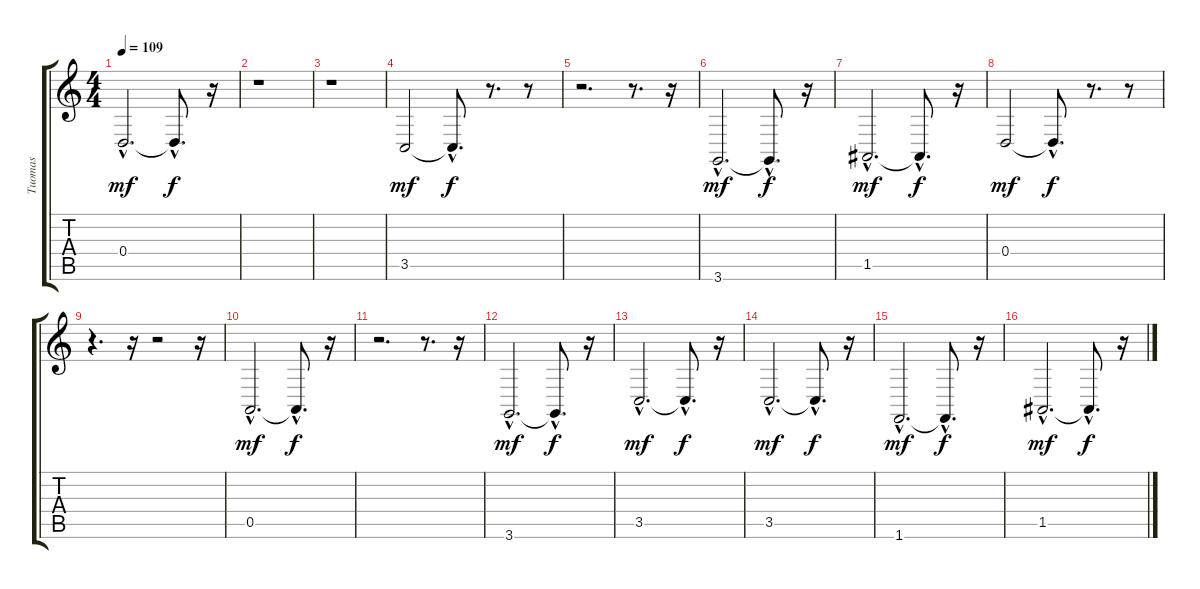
\track ("Tuomas" "Tuomas") {instrument acousticgrandpiano}
\staff {score tabs}
\tuning (E4 B3 G3 D3 A2 E2) {hide}
\ts (4 4)
\tempo 109
\clef g2
\ks c
0.4{hac}.2{d dy mf} 0.4{hac t}.8{d dy f} r.16 |
r.1 |
r.1 |
3.5.2{dy mf} 3.5{hac t}.8{d dy f} r.8{d} r.8 |
r.2{d} r.8{d} r.16 |
3.6{hac}.2{d dy mf} 3.6{hac t}.8{d dy f} r.16 |
1.5{hac}.2{d dy mf} 1.5{hac t}.8{d dy f} r.16 |
0.4.2{dy mf} 0.4{hac t}.8{d dy f} r.8{d} r.8 |
r.4{d} r.16 r.2 r.16 |
0.5{hac}.2{d dy mf} 0.5{hac t}.8{d dy f} r.16 |
r.2{d} r.8{d} r.16 |
3.6{hac}.2{d dy mf} 3.6{hac t}.8{d dy f} r.16 |
3.5{hac}.2{d dy mf} 3.5{hac t}.8{d dy f} r.16 |
3.5{hac}.2{d dy mf} 3.5{hac t}.8{d dy f} r.16 |
1.6{hac}.2{d dy mf} 1.6{hac t}.8{d dy f} r.16 |
1.5{hac}.2{d dy mf} 1.5{hac t}.8{d dy f} r.16
